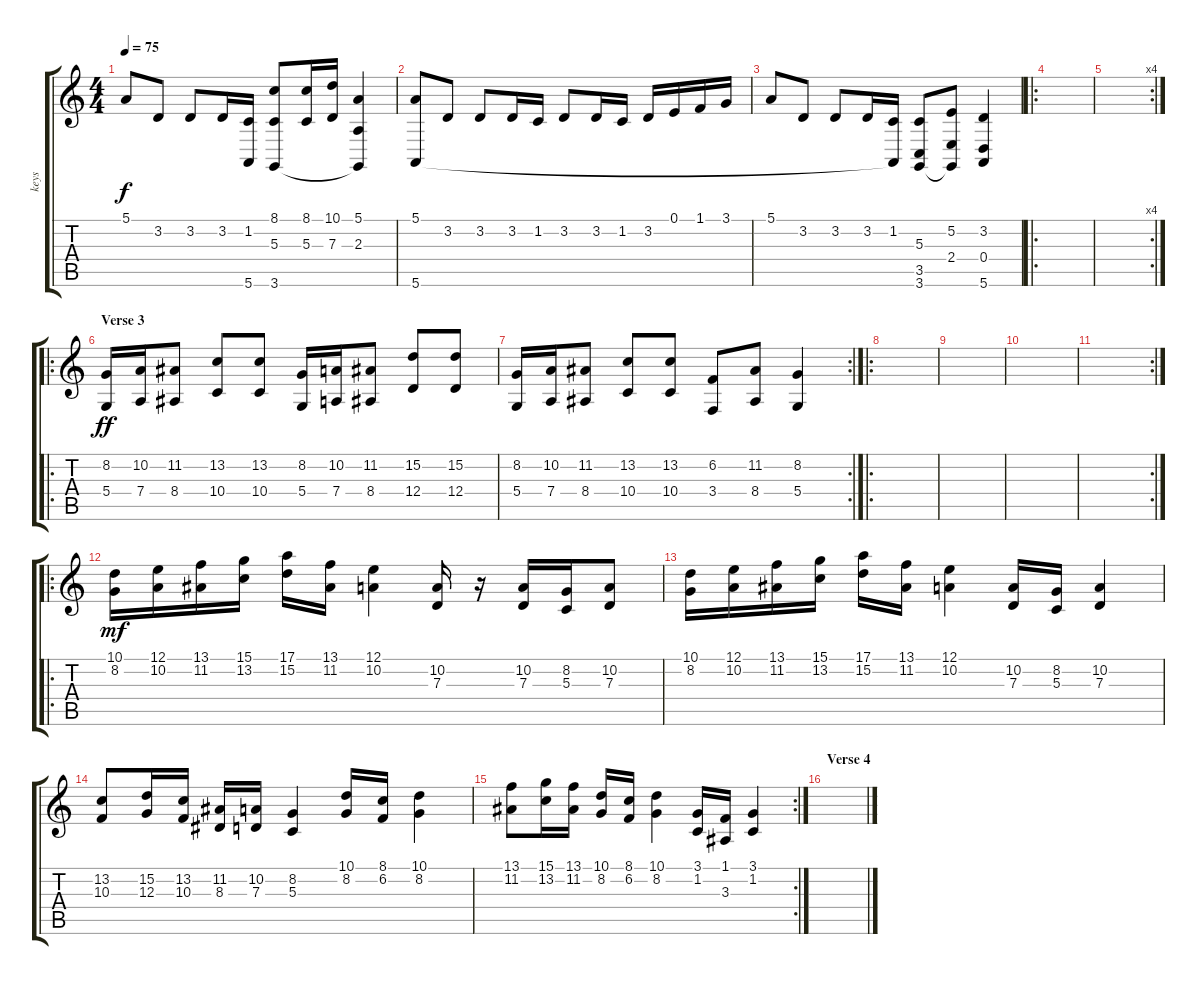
\track ("keys" "keys") {instrument stringensemble1}
\staff {score tabs}
\tuning (E4 B3 G3 D3 A2 E2) {hide}
\ts (4 4)
\tempo 75
\clef g2
\ks c
5.1.8{dy f} 3.2.8 3.2.8 3.2.16 (1.2 5.6{t}).16 (8.1 5.3 3.6).8 (8.1 5.3).16 (10.1 7.3).16 (5.1 2.3 3.6{t}).4 |
(5.1 5.6).8 3.2.8 3.2.8 3.2.16 1.2.16 3.2.8 3.2.16 1.2.16 3.2.16 0.1.16 1.1.16 3.1.16 |
5.1.8 3.2.8 3.2.8 3.2.16 (1.2 5.6{t}).16 (5.3 3.5 3.6).8 (5.2 2.4 3.6{t}).8 (3.2 0.4 5.6).4 |
\ro
|
\rc 4
|
\ro
\section ("" "Verse 3")
(8.2 5.4).16{dy ff} (10.2 7.4).16 (11.2 8.4).8 (13.2 10.4).8 (13.2 10.4).8 (8.2 5.4).16 (10.2 7.4).16 (11.2 8.4).8 (15.2 12.4).8 (15.2 12.4).8 |
\rc 2
(8.2 5.4).16 (10.2 7.4).16 (11.2 8.4).8 (13.2 10.4).8 (13.2 10.4).8 (6.2 3.4).8 (11.2 8.4).8 (8.2 5.4).4 |
\ro
|
|
|
\rc 2
|
\ro
(10.1 8.2).16{dy mf} (12.1 10.2).16 (13.1 11.2).16 (15.1 13.2).16 (17.1 15.2).16 (13.1 11.2).16 (12.1 10.2).4 (10.2 7.3).16 r.16 (10.2 7.3).16 (8.2 5.3).16 (10.2 7.3).8 |
(10.1 8.2).16 (12.1 10.2).16 (13.1 11.2).16 (15.1 13.2).16 (17.1 15.2).16 (13.1 11.2).16 (12.1 10.2).4 (10.2 7.3).16 (8.2 5.3).16 (10.2 7.3).4 |
(13.2 10.3).8 (15.2 12.3).16 (13.2 10.3).16 (11.2 8.3).16 (10.2 7.3).16 (8.2 5.3).4 (10.1 8.2).16 (8.1 6.2).16 (10.1 8.2).4 |
\rc 2
(13.1 11.2).8 (15.1 13.2).16 (13.1 11.2).16 (10.1 8.2).16 (8.1 6.2).16 (10.1 8.2).4 (3.1 1.2).16 (1.1 3.3).16 (3.1 1.2).4 |
\section ("" "Verse 4")
